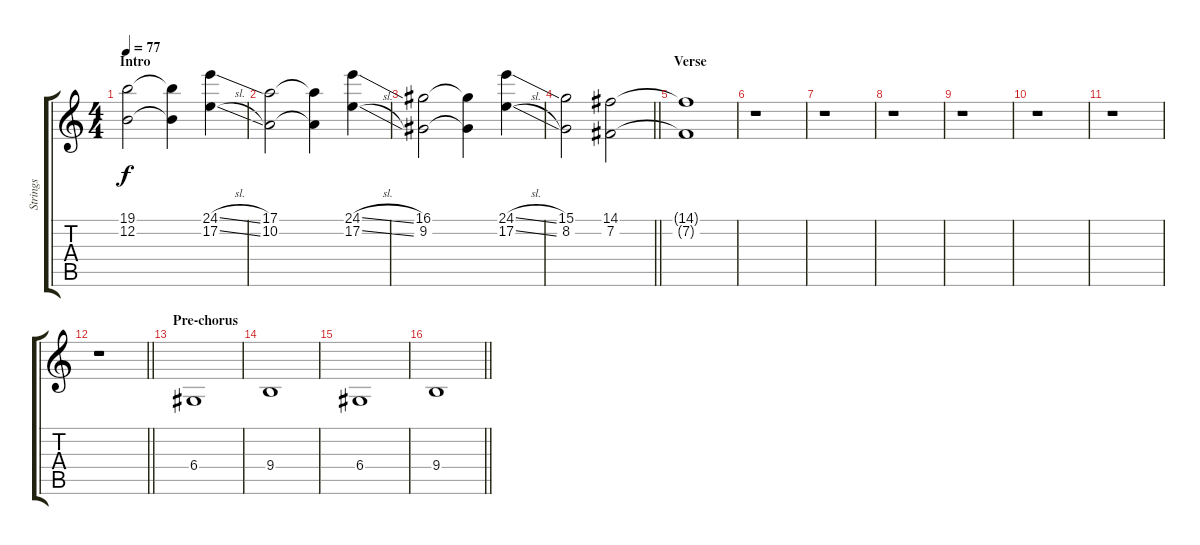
\track ("Strings" "Strings") {instrument stringensemble1}
\staff {score tabs}
\tuning (E4 B3 G3 D3 A2 E2) {hide}
\ts (4 4)
\section ("" "Intro")
\tempo 77
\clef g2
\ks c
(19.1 12.2).2{dy f instrument stringensemble1} (19.1{t} 12.2{t}).4 (24.1{sl} 17.2{sl}).4 |
(17.1 10.2).2 (17.1{t} 10.2{t}).4 (24.1{sl} 17.2{sl}).4 |
(16.1 9.2).2 (16.1{t} 9.2{t}).4 (24.1{sl} 17.2{sl}).4 |
\barLineRight lightlight
(15.1 8.2).2 (14.1 7.2).2 |
\section ("" "Verse")
(14.1{t} 7.2{t}).1{volume 0} |
r.1 |
r.1 |
r.1 |
r.1 |
r.1 |
r.1 |
\barLineRight lightlight
r.1 |
\section ("" "Pre-chorus")
6.4.1{volume 11} |
9.4.1 |
6.4.1 |
\barLineRight lightlight
9.4.1
